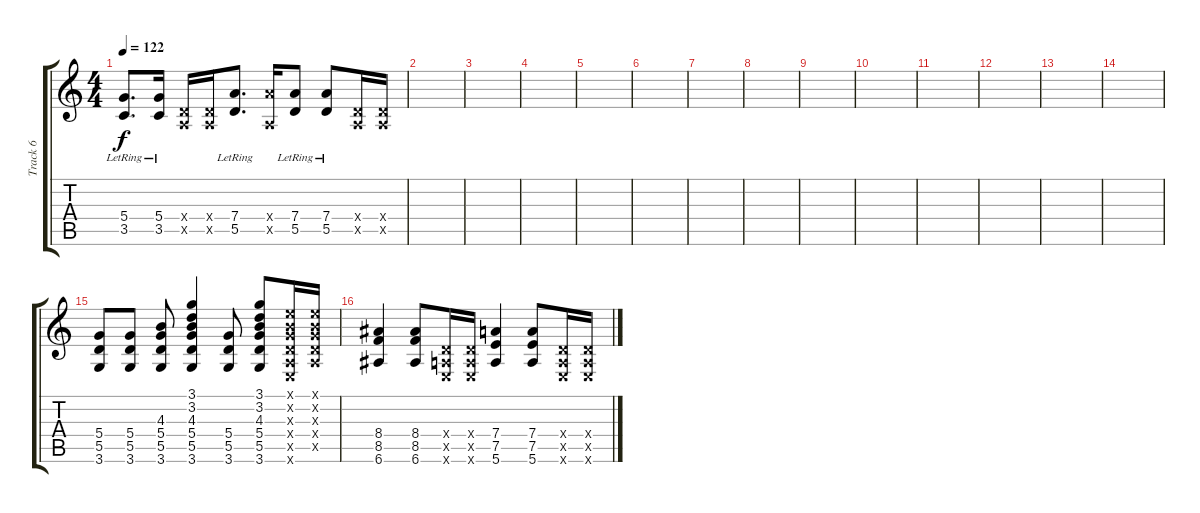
\track ("Track 6" "Track 6") {instrument distortionguitar}
\staff {score tabs}
\tuning (E4 B3 G3 D3 A2 E2) {hide}
\ts (4 4)
\tempo 122
\clef g2
\ks c
(5.4{lr} 3.5{lr}).8{d dy f} (5.4{lr} 3.5{lr}).16 (0.4{x} 0.5{x}).16 (0.4{x} 0.5{x}).16 (7.4{lr} 5.5{lr}).8{d} (7.4{x} 0.5{x}).16 (7.4{lr} 5.5{lr}).8 (7.4{lr} 5.5{lr}).8 (0.4{x} 0.5{x}).16 (0.4{x} 0.5{x}).16 |
|
|
|
|
|
|
|
|
|
|
|
|
|
(5.4 5.5 3.6).8 (5.4 5.5 3.6).8 (4.3 5.4 5.5 3.6).8 (3.1 3.2 4.3 5.4 5.5 3.6).4 (5.4 5.5 3.6).8 (3.1 3.2 4.3 5.4 5.5 3.6).8 (0.1{x} 0.2{x} 0.3{x} 0.4{x} 0.5{x} 0.6{x}).16 (0.1{x} 0.2{x} 0.3{x} 0.4{x} 0.5{x}).16 |
(8.4 8.5 6.6).4 (8.4 8.5 6.6).8 (0.4{x} 0.5{x} 0.6{x}).16 (0.4{x} 0.5{x} 0.6{x}).16 (7.4 7.5 5.6).4 (7.4 7.5 5.6).8 (0.4{x} 0.5{x} 0.6{x}).16 (0.4{x} 0.5{x} 0.6{x}).16
